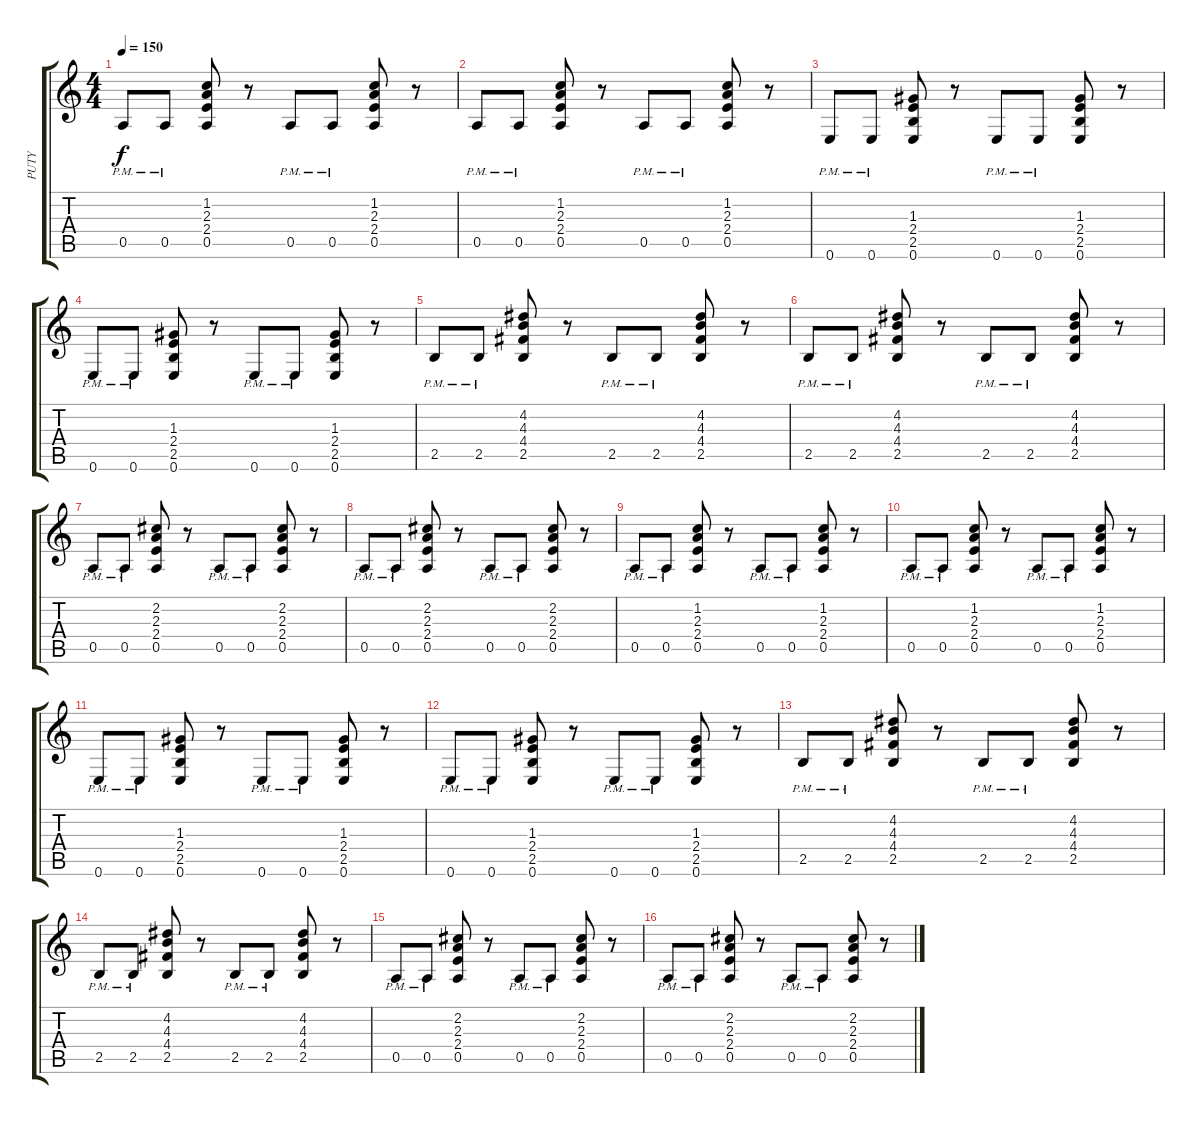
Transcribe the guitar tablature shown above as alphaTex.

\track ("PUTY" "PUTY") {instrument distortionguitar}
\staff {score tabs}
\tuning (E4 B3 G3 D3 A2 E2) {hide}
\ts (4 4)
\tempo 150
\clef g2
\ks c
0.5{pm}.8{dy f} 0.5{pm}.8 (1.2 2.3 2.4 0.5).8 r.8 0.5{pm}.8 0.5{pm}.8 (1.2 2.3 2.4 0.5).8 r.8 |
0.5{pm}.8 0.5{pm}.8 (1.2 2.3 2.4 0.5).8 r.8 0.5{pm}.8 0.5{pm}.8 (1.2 2.3 2.4 0.5).8 r.8 |
0.6{pm}.8 0.6{pm}.8 (1.3 2.4 2.5 0.6).8 r.8 0.6{pm}.8 0.6{pm}.8 (1.3 2.4 2.5 0.6).8 r.8 |
0.6{pm}.8 0.6{pm}.8 (1.3 2.4 2.5 0.6).8 r.8 0.6{pm}.8 0.6{pm}.8 (1.3 2.4 2.5 0.6).8 r.8 |
2.5{pm}.8 2.5{pm}.8 (4.2 4.3 4.4 2.5).8 r.8 2.5{pm}.8 2.5{pm}.8 (4.2 4.3 4.4 2.5).8 r.8 |
2.5{pm}.8 2.5{pm}.8 (4.2 4.3 4.4 2.5).8 r.8 2.5{pm}.8 2.5{pm}.8 (4.2 4.3 4.4 2.5).8 r.8 |
0.5{pm}.8 0.5{pm}.8 (2.2 2.3 2.4 0.5).8 r.8 0.5{pm}.8 0.5{pm}.8 (2.2 2.3 2.4 0.5).8 r.8 |
0.5{pm}.8 0.5{pm}.8 (2.2 2.3 2.4 0.5).8 r.8 0.5{pm}.8 0.5{pm}.8 (2.2 2.3 2.4 0.5).8 r.8 |
0.5{pm}.8 0.5{pm}.8 (1.2 2.3 2.4 0.5).8 r.8 0.5{pm}.8 0.5{pm}.8 (1.2 2.3 2.4 0.5).8 r.8 |
0.5{pm}.8 0.5{pm}.8 (1.2 2.3 2.4 0.5).8 r.8 0.5{pm}.8 0.5{pm}.8 (1.2 2.3 2.4 0.5).8 r.8 |
0.6{pm}.8 0.6{pm}.8 (1.3 2.4 2.5 0.6).8 r.8 0.6{pm}.8 0.6{pm}.8 (1.3 2.4 2.5 0.6).8 r.8 |
0.6{pm}.8 0.6{pm}.8 (1.3 2.4 2.5 0.6).8 r.8 0.6{pm}.8 0.6{pm}.8 (1.3 2.4 2.5 0.6).8 r.8 |
2.5{pm}.8 2.5{pm}.8 (4.2 4.3 4.4 2.5).8 r.8 2.5{pm}.8 2.5{pm}.8 (4.2 4.3 4.4 2.5).8 r.8 |
2.5{pm}.8 2.5{pm}.8 (4.2 4.3 4.4 2.5).8 r.8 2.5{pm}.8 2.5{pm}.8 (4.2 4.3 4.4 2.5).8 r.8 |
0.5{pm}.8 0.5{pm}.8 (2.2 2.3 2.4 0.5).8 r.8 0.5{pm}.8 0.5{pm}.8 (2.2 2.3 2.4 0.5).8 r.8 |
0.5{pm}.8 0.5{pm}.8 (2.2 2.3 2.4 0.5).8 r.8 0.5{pm}.8 0.5{pm}.8 (2.2 2.3 2.4 0.5).8 r.8
